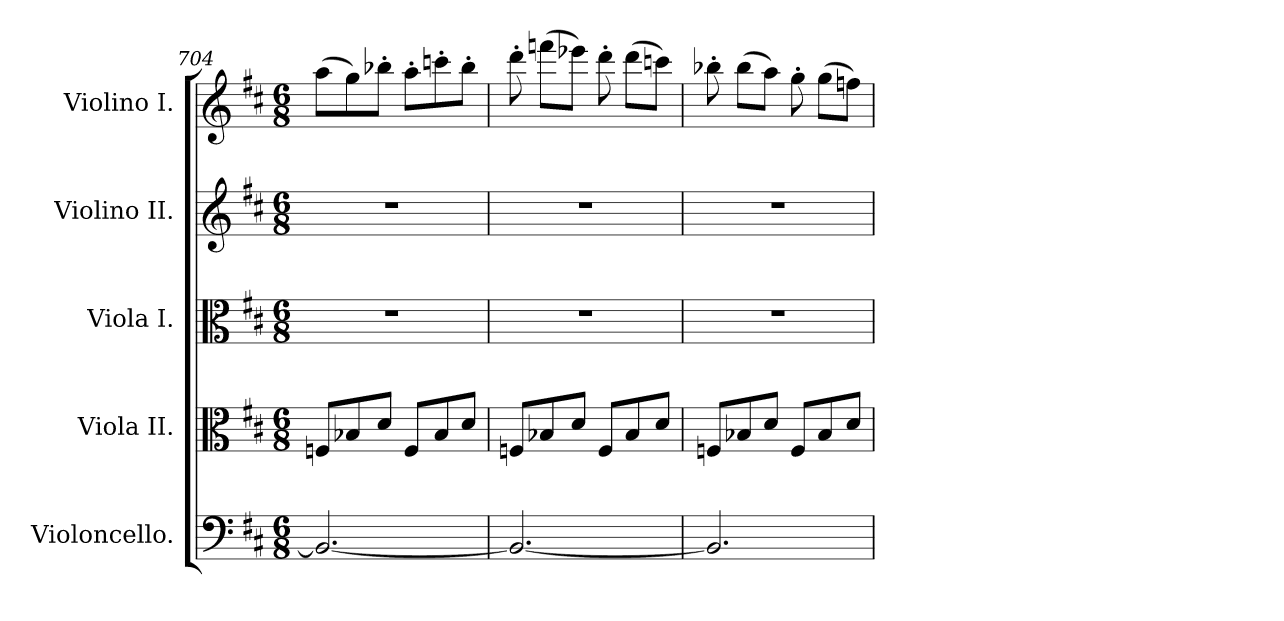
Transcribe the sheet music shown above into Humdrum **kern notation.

**kern	**kern	**kern	**kern	**kern
*part5	*part4	*part3	*part2	*part1
*staff5	*staff4	*staff3	*staff2	*staff1
*I"Violoncello.	*I"Viola II.	*I"Viola I.	*I"Violino II.	*I"Violino I.
*I'Vc	*I'Vla	*I'Vla	*I'Vln	*I'Vln
!!LO:LB:g=z
*clefF4	*clefC3	*clefC3	*clefG2	*clefG2
*k[f#c#]	*k[f#c#]	*k[f#c#]	*k[f#c#]	*k[f#c#]
*M6/8	*M6/8	*M6/8	*M6/8	*M6/8
=704	=704	=704	=704	=704
2.BB-/_	8Fn/L	2.r	2.r	(>8aa\L
.	8B-X/	.	.	8gg\)
.	8d/J	.	.	8bb-X'\J
.	8F/L	.	.	8aa'\L
.	8B-/	.	.	8cccn'\
.	8d/J	.	.	8bb-'\J
=705	=705	=705	=705	=705
2.BB-/_	8Fn/L	2.r	2.r	8ddd'\
.	8B-X/	.	.	(>8fffn\L
.	8d/J	.	.	8eee-X\J)
.	8F/L	.	.	8ddd'\
.	8B-/	.	.	(>8ddd\L
.	8d/J	.	.	8cccn\J)
=706	=706	=706	=706	=706
2.BB-/]	8Fn/L	2.r	2.r	8bb-X'\
.	8B-X/	.	.	(>8bb-\L
.	8d/J	.	.	8aa\J)
.	8F/L	.	.	8gg'\
.	8B-/	.	.	(>8gg\L
.	8d/J	.	.	8ffn\J)
=	=	=	=	=
*-	*-	*-	*-	*-
